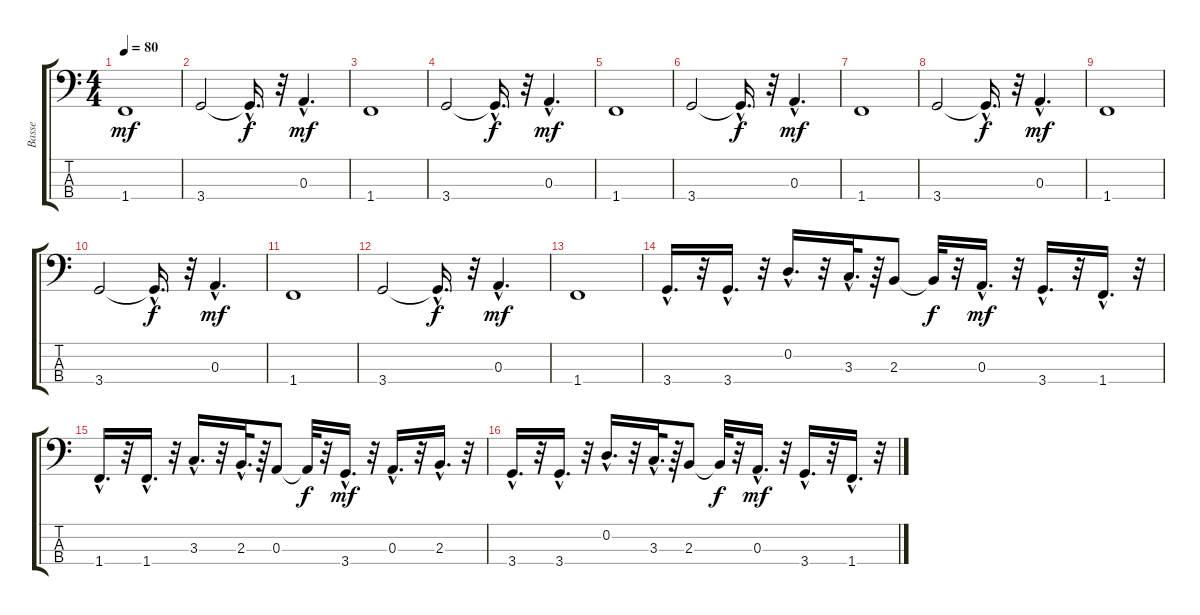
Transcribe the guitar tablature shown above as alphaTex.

\track ("Basse" "Basse") {instrument acousticbass}
\staff {score tabs}
\tuning (G2 D2 A1 E1) {hide}
\ts (4 4)
\tempo 80
\clef f4
\ks c
1.4.1{dy mf} |
3.4.2 3.4{hac t}.16{d dy f} r.32 0.3{hac}.4{d dy mf} |
1.4.1 |
3.4.2 3.4{hac t}.16{d dy f} r.32 0.3{hac}.4{d dy mf} |
1.4.1 |
3.4.2 3.4{hac t}.16{d dy f} r.32 0.3{hac}.4{d dy mf} |
1.4.1 |
3.4.2 3.4{hac t}.16{d dy f} r.32 0.3{hac}.4{d dy mf} |
1.4.1 |
3.4.2 3.4{hac t}.16{d dy f} r.32 0.3{hac}.4{d dy mf} |
1.4.1 |
3.4.2 3.4{hac t}.16{d dy f} r.32 0.3{hac}.4{d dy mf} |
1.4.1 |
3.4{hac}.16{d} r.32 3.4{hac}.16{d} r.32 0.2{hac}.16{d} r.32 3.3{hac}.32{d} r.64 2.3.8 2.3{t}.32{dy f} r.32 0.3{hac}.16{d dy mf} r.32 3.4{hac}.16{d} r.32 1.4{hac}.16{d} r.32 |
1.4{hac}.16{d} r.32 1.4{hac}.16{d} r.32 3.3{hac}.16{d} r.32 2.3{hac}.32{d} r.64 0.3.8 0.3{t}.32{dy f} r.32 3.4{hac}.16{d dy mf} r.32 0.3{hac}.16{d} r.32 2.3{hac}.16{d} r.32 |
3.4{hac}.16{d} r.32 3.4{hac}.16{d} r.32 0.2{hac}.16{d} r.32 3.3{hac}.32{d} r.64 2.3.8 2.3{t}.32{dy f} r.32 0.3{hac}.16{d dy mf} r.32 3.4{hac}.16{d} r.32 1.4{hac}.16{d} r.32
